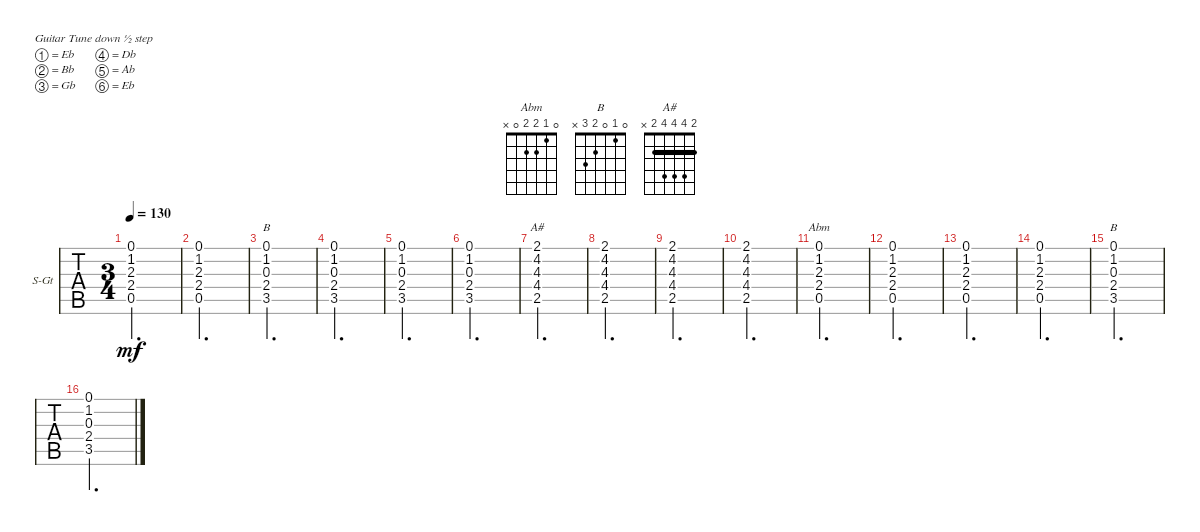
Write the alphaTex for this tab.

\defaultSystemsLayout 4
\bracketExtendMode groupsimilarinstruments
\firstSystemTrackNameOrientation horizontal
\otherSystemsTrackNameOrientation horizontal
\track ("Steel Guitar" "S-Gt") {instrument acousticguitarsteel}
\staff {tabs}
\tuning (Eb4 Bb3 Gb3 Db3 Ab2 Eb2)
\chord ("Abm" 0 1 2 2 0 x)
\chord ("B" 0 1 0 2 3 x)
\chord ("A#" 2 4 4 4 2 x) {barre 2}
\ts (3 4)
\tempo 130
\clef g2
\ks c
(0.1 1.2 2.3 2.4 0.5).2{d dy mf} |
(0.5 2.4 2.3 1.2 0.1).2{d} |
(0.1 1.2 0.3 2.4 3.5).2{d ch "B"} |
(3.5 2.4 0.3 1.2 0.1).2{d} |
(0.1 1.2 0.3 2.4 3.5).2{d} |
(3.5 2.4 0.3 1.2 0.1).2{d} |
(2.5 4.4 4.3 4.2 2.1).2{d ch "A#"} |
(2.5 4.4 4.3 4.2 2.1).2{d} |
(2.5 4.4 4.3 4.2 2.1).2{d} |
(2.5 4.4 4.3 4.2 2.1).2{d} |
(0.1 1.2 2.3 2.4 0.5).2{d ch "Abm"} |
(0.5 2.4 2.3 1.2 0.1).2{d} |
(0.1 1.2 2.3 2.4 0.5).2{d} |
(0.5 2.4 2.3 1.2 0.1).2{d} |
(0.1 1.2 0.3 2.4 3.5).2{d ch "B"} |
(3.5 2.4 0.3 1.2 0.1).2{d}
